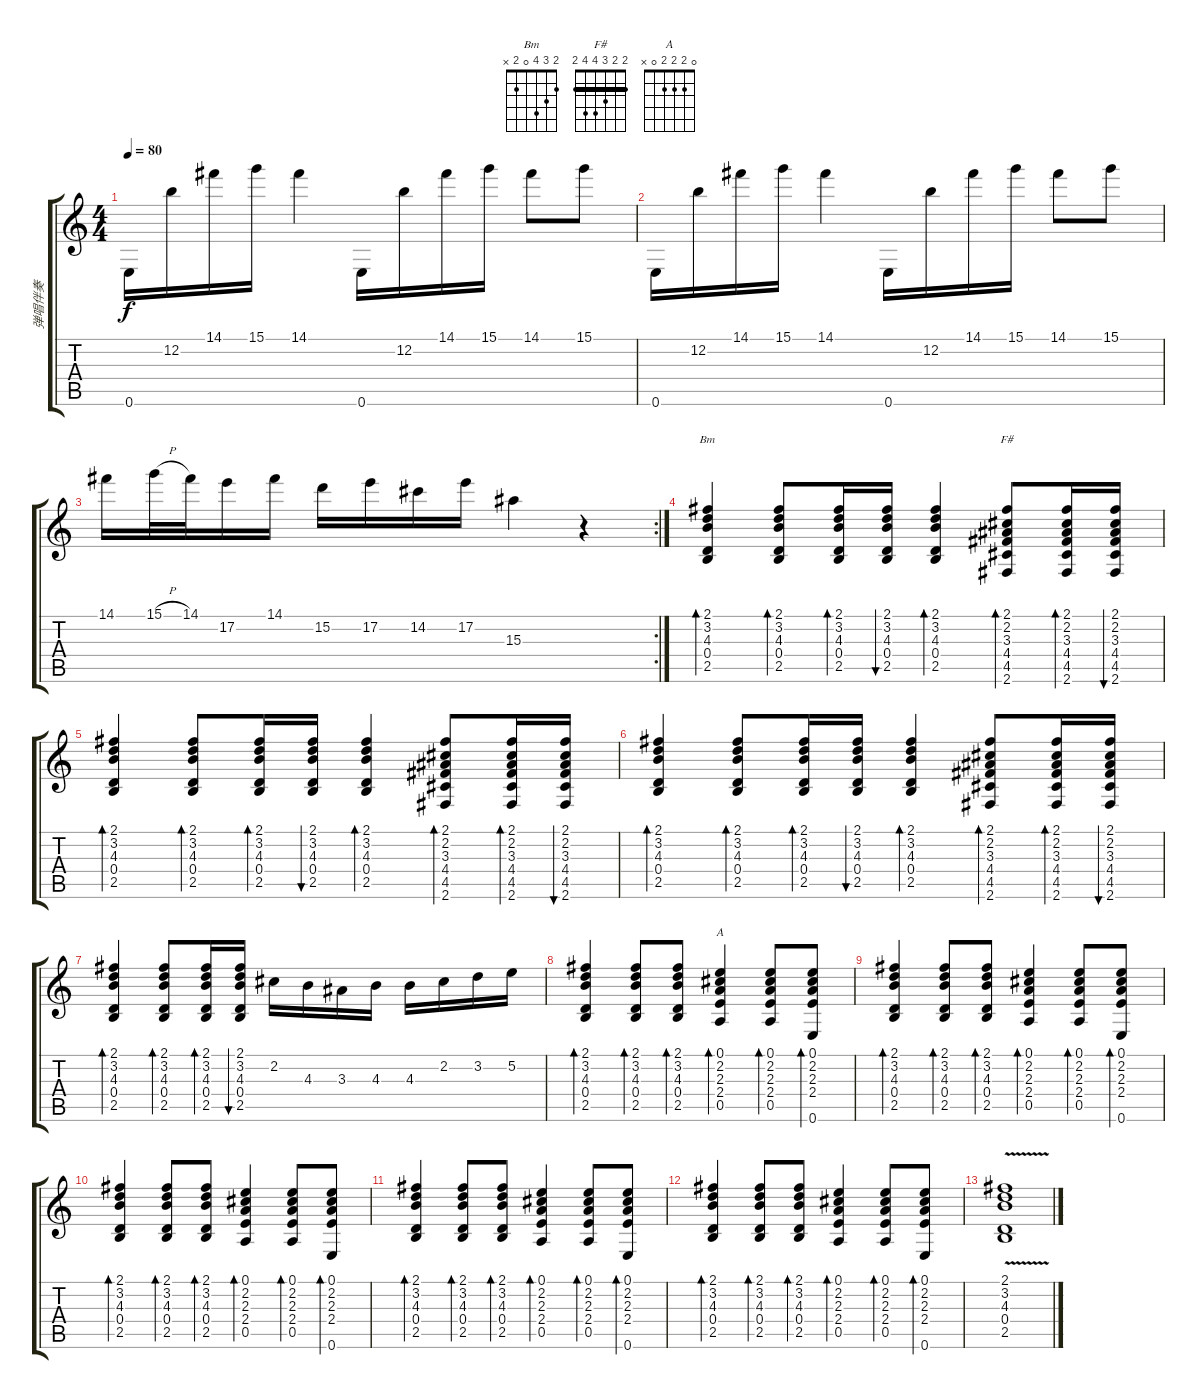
\track ("弹唱伴奏" "弹唱伴奏") {instrument contrabass}
\staff {score tabs}
\tuning (E4 B3 G3 D3 A2 E2) {hide}
\chord ("Bm" 2 3 4 0 2 x)
\chord ("F#" 2 2 3 4 4 2) {barre 2}
\chord ("A" 0 2 2 2 0 x)
\ts (4 4)
\tempo 80
\clef g2
\ks c
0.6.16{dy f} 12.2.16 14.1.16 15.1.16 14.1.4 0.6.16 12.2.16 14.1.16 15.1.16 14.1.8 15.1.8 |
0.6.16 12.2.16 14.1.16 15.1.16 14.1.4 0.6.16 12.2.16 14.1.16 15.1.16 14.1.8 15.1.8 |
\rc 2
14.1.16 15.1{h}.32 14.1.32 17.2.16 14.1.16 15.2.16 17.2.16 14.2.16 17.2.16 15.3.4 r.4 |
(2.1 3.2 4.3 0.4 2.5).4{bd 480 ch "Bm"} (2.1 3.2 4.3 0.4 2.5).8{bd 240} (2.1 3.2 4.3 0.4 2.5).16{bd 120} (2.1 3.2 4.3 0.4 2.5).16{bu 120} (2.1 3.2 4.3 0.4 2.5).4{bd 480} (2.1 2.2 3.3 4.4 4.5 2.6).8{bd 240 ch "F#"} (2.1 2.2 3.3 4.4 4.5 2.6).16{bd 120} (2.1 2.2 3.3 4.4 4.5 2.6).16{bu 120} |
(2.1 3.2 4.3 0.4 2.5).4{bd 480} (2.1 3.2 4.3 0.4 2.5).8{bd 240} (2.1 3.2 4.3 0.4 2.5).16{bd 120} (2.1 3.2 4.3 0.4 2.5).16{bu 120} (2.1 3.2 4.3 0.4 2.5).4{bd 480} (2.1 2.2 3.3 4.4 4.5 2.6).8{bd 240} (2.1 2.2 3.3 4.4 4.5 2.6).16{bd 120} (2.1 2.2 3.3 4.4 4.5 2.6).16{bu 120} |
(2.1 3.2 4.3 0.4 2.5).4{bd 480} (2.1 3.2 4.3 0.4 2.5).8{bd 240} (2.1 3.2 4.3 0.4 2.5).16{bd 120} (2.1 3.2 4.3 0.4 2.5).16{bu 120} (2.1 3.2 4.3 0.4 2.5).4{bd 480} (2.1 2.2 3.3 4.4 4.5 2.6).8{bd 240} (2.1 2.2 3.3 4.4 4.5 2.6).16{bd 120} (2.1 2.2 3.3 4.4 4.5 2.6).16{bu 120} |
(2.1 3.2 4.3 0.4 2.5).4{bd 480} (2.1 3.2 4.3 0.4 2.5).8{bd 240} (2.1 3.2 4.3 0.4 2.5).16{bd 120} (2.1 3.2 4.3 0.4 2.5).16{bu 120} 2.2.16 4.3.16 3.3.16 4.3.16 4.3.16 2.2.16 3.2.16 5.2.16 |
(2.1 3.2 4.3 0.4 2.5).4{bd 480} (2.1 3.2 4.3 0.4 2.5).8{bd 480} (2.1 3.2 4.3 0.4 2.5).8{bd 480} (0.1 2.2 2.3 2.4 0.5).4{bd 480 ch "A"} (0.1 2.2 2.3 2.4 0.5).8{bd 240} (0.1 2.2 2.3 2.4 0.6).8{bd 240} |
(2.1 3.2 4.3 0.4 2.5).4{bd 480} (2.1 3.2 4.3 0.4 2.5).8{bd 480} (2.1 3.2 4.3 0.4 2.5).8{bd 480} (0.1 2.2 2.3 2.4 0.5).4{bd 480} (0.1 2.2 2.3 2.4 0.5).8{bd 240} (0.1 2.2 2.3 2.4 0.6).8{bd 240} |
(2.1 3.2 4.3 0.4 2.5).4{bd 480} (2.1 3.2 4.3 0.4 2.5).8{bd 480} (2.1 3.2 4.3 0.4 2.5).8{bd 480} (0.1 2.2 2.3 2.4 0.5).4{bd 480} (0.1 2.2 2.3 2.4 0.5).8{bd 240} (0.1 2.2 2.3 2.4 0.6).8{bd 240} |
(2.1 3.2 4.3 0.4 2.5).4{bd 480} (2.1 3.2 4.3 0.4 2.5).8{bd 480} (2.1 3.2 4.3 0.4 2.5).8{bd 480} (0.1 2.2 2.3 2.4 0.5).4{bd 480} (0.1 2.2 2.3 2.4 0.5).8{bd 240} (0.1 2.2 2.3 2.4 0.6).8{bd 240} |
(2.1 3.2 4.3 0.4 2.5).4{bd 480} (2.1 3.2 4.3 0.4 2.5).8{bd 480} (2.1 3.2 4.3 0.4 2.5).8{bd 480} (0.1 2.2 2.3 2.4 0.5).4{bd 480} (0.1 2.2 2.3 2.4 0.5).8{bd 240} (0.1 2.2 2.3 2.4 0.6).8{bd 240} |
(2.1 3.2 4.3 0.4{v} 2.5).1
